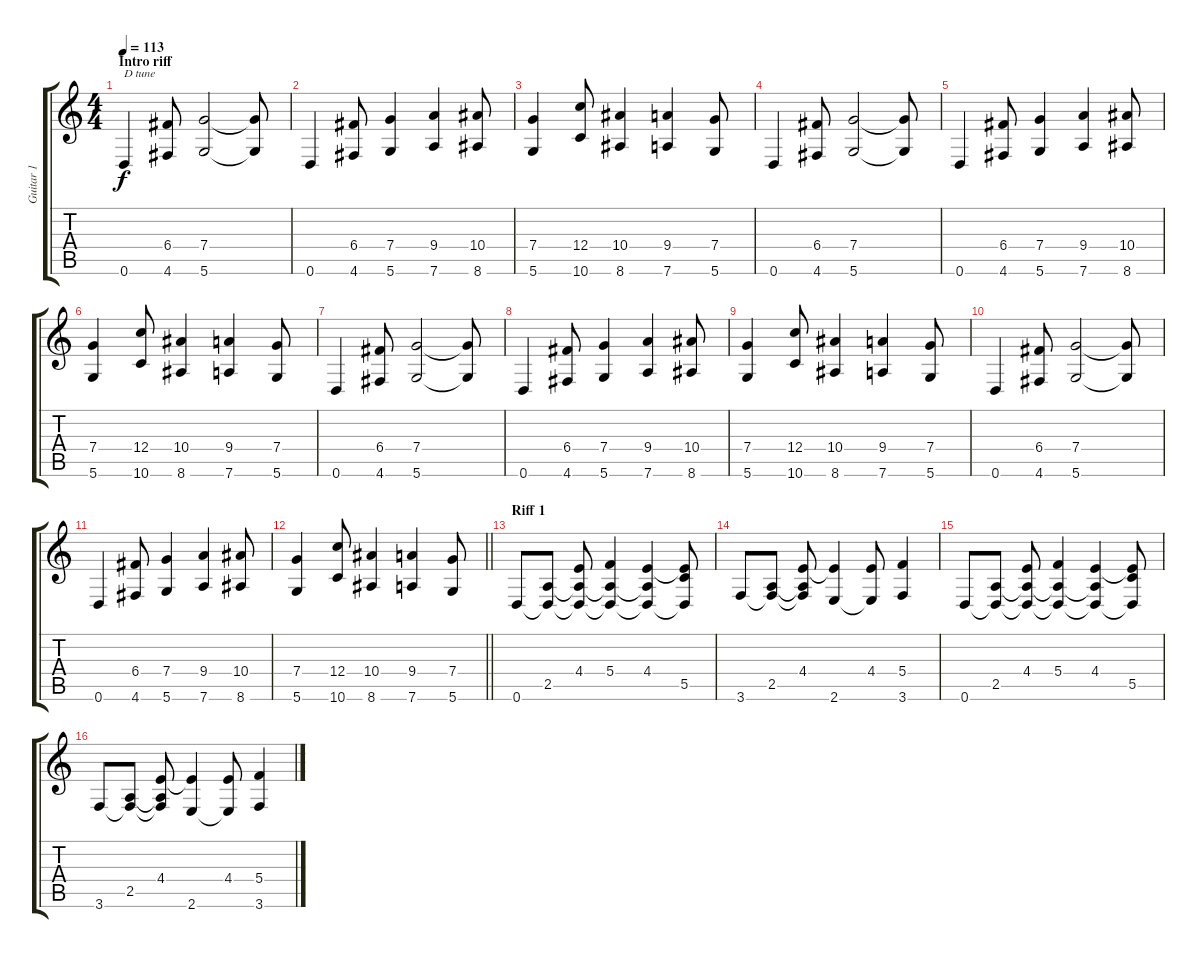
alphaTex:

\track ("Guitar 1" "Guitar 1") {instrument overdrivenguitar}
\staff {score tabs}
\tuning (D4 A3 F3 C3 G2 D2) {hide}
\ts (4 4)
\section ("" "Intro riff")
\tempo 113
\clef g2
\ks c
0.6.4{txt "D tune" dy f instrument overdrivenguitar} (6.4 4.6).8 (7.4 5.6).2 (7.4{t} 5.6{t}).8 |
0.6.4 (6.4 4.6).8 (7.4 5.6).4 (9.4 7.6).4 (10.4 8.6).8 |
(7.4 5.6).4 (12.4 10.6).8 (10.4 8.6).4 (9.4 7.6).4 (7.4 5.6).8 |
0.6.4 (6.4 4.6).8 (7.4 5.6).2 (7.4{t} 5.6{t}).8 |
0.6.4 (6.4 4.6).8 (7.4 5.6).4 (9.4 7.6).4 (10.4 8.6).8 |
(7.4 5.6).4 (12.4 10.6).8 (10.4 8.6).4 (9.4 7.6).4 (7.4 5.6).8 |
0.6.4 (6.4 4.6).8 (7.4 5.6).2 (7.4{t} 5.6{t}).8 |
0.6.4 (6.4 4.6).8 (7.4 5.6).4 (9.4 7.6).4 (10.4 8.6).8 |
(7.4 5.6).4 (12.4 10.6).8 (10.4 8.6).4 (9.4 7.6).4 (7.4 5.6).8 |
0.6.4 (6.4 4.6).8 (7.4 5.6).2 (7.4{t} 5.6{t}).8 |
0.6.4 (6.4 4.6).8 (7.4 5.6).4 (9.4 7.6).4 (10.4 8.6).8 |
\barLineRight lightlight
(7.4 5.6).4 (12.4 10.6).8 (10.4 8.6).4 (9.4 7.6).4 (7.4 5.6).8 |
\section ("" "Riff 1")
0.6.8 (2.5 0.6{t}).8 (4.4 2.5{t} 0.6{t}).8 (5.4 2.5{t} 0.6{t}).4 (4.4 2.5{t} 0.6{t}).4 (4.4{t} 5.5 0.6{t}).8 |
3.6.8 (2.5 3.6{t}).8 (4.4 2.5{t} 3.6{t}).8 (4.4{t} 2.6).4 (4.4 2.6{t}).8 (5.4 3.6).4 |
0.6.8 (2.5 0.6{t}).8 (4.4 2.5{t} 0.6{t}).8 (5.4 2.5{t} 0.6{t}).4 (4.4 2.5{t} 0.6{t}).4 (4.4{t} 5.5 0.6{t}).8 |
3.6.8 (2.5 3.6{t}).8 (4.4 2.5{t} 3.6{t}).8 (4.4{t} 2.6).4 (4.4 2.6{t}).8 (5.4 3.6).4
